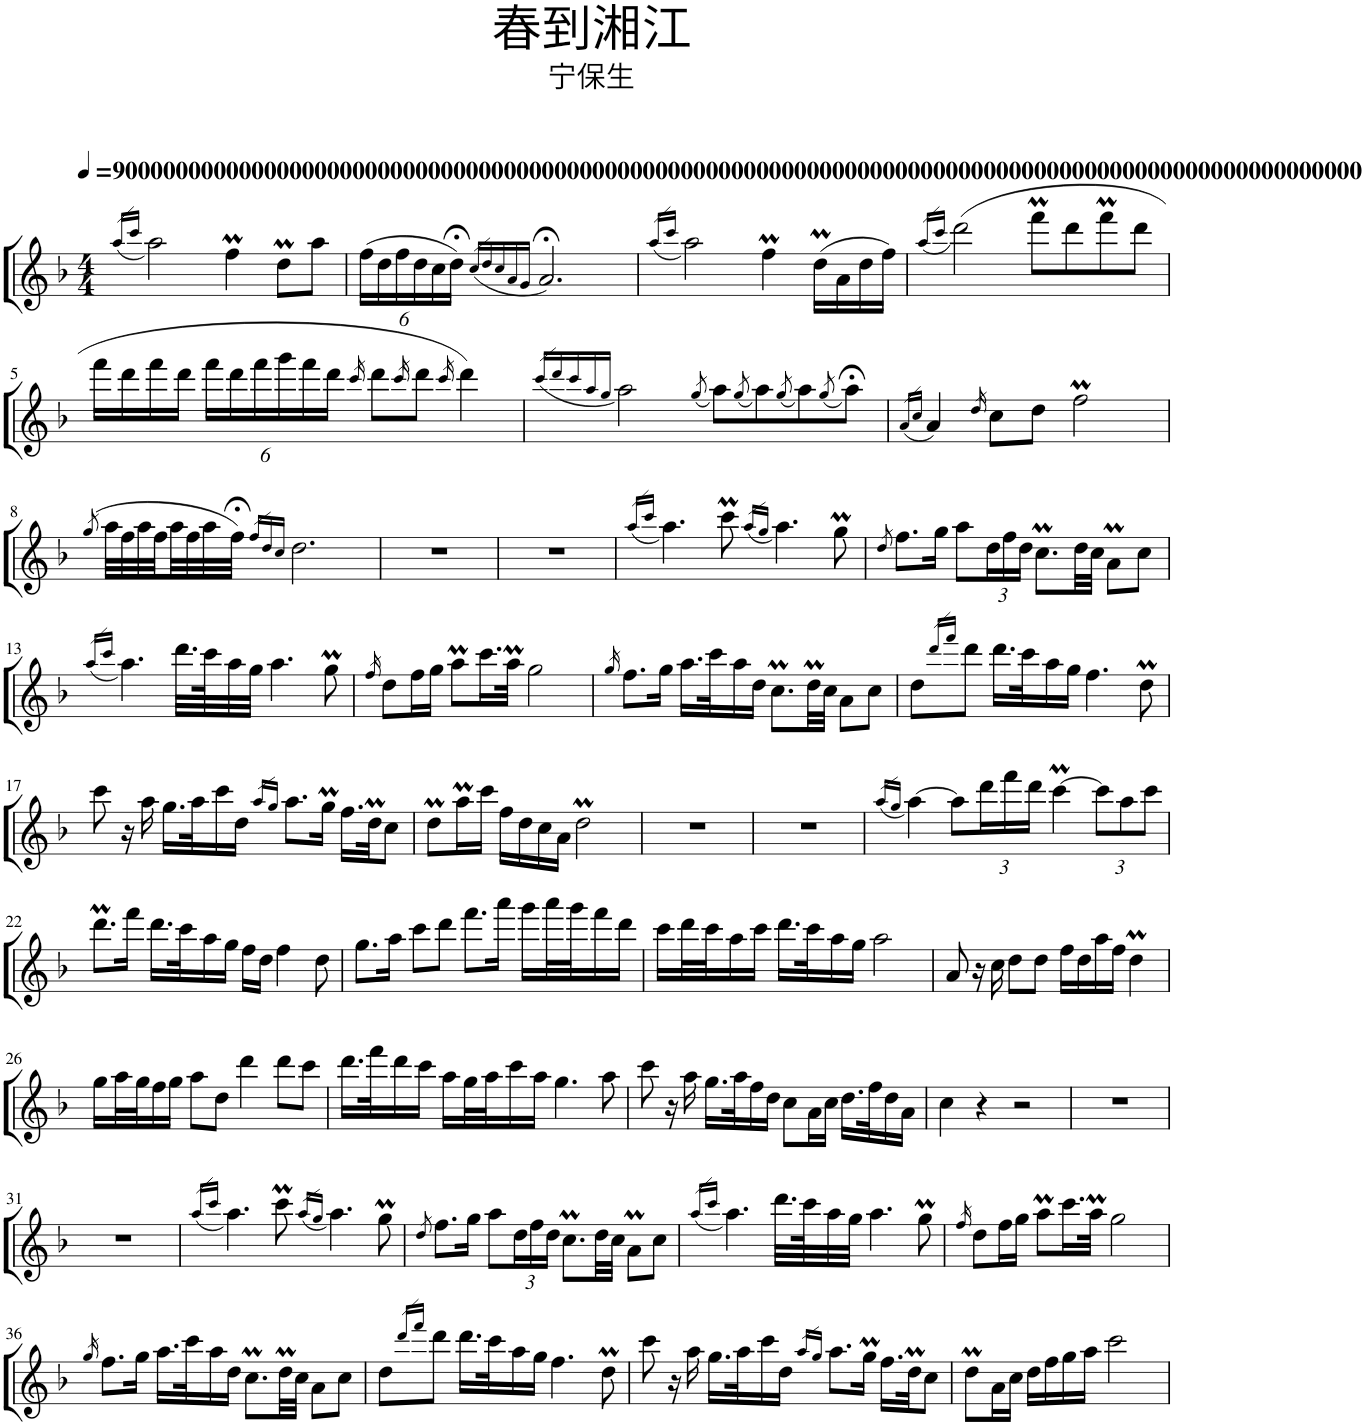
**kern
*part1
*staff1
*I"Flûte
*I'Fl
*clefG2
*k[b-]
*M4/4
*MM899999999999999922035829618061795373478032196637927259565994625220678230034244832875258751479709696
=1
(16qaa/LL
16qccc/JJ
2aa\)
4ffM\
8ddM\L
8aa\J
=2
*Xbrackettup
(24ff\LL
24dd\
24ff\
24dd\
24cc\
24dd;<\JJ)
(16qcc/LL
16qdd/
16qcc/
16qa/
16qg/JJ
2.a;</)
=3
(16qaa/LL
16qccc/JJ
2aa\)
4ffM\
(16ddM\LL
16a\
16dd\
16ff\JJ)
=4
(16qaa/LL
16qccc/JJ
(2ddd\)
8fffM\L
8ddd\
8fffM\
8ddd\J
!!LO:LB:g=z
=5
16fff\LL
16ddd\
16fff\
16ddd\JJ
24fff\LL
24ddd\
24fff\
24ggg\
24fff\
24ddd\JJ
16qccc/
8ddd\L
16qccc/
8ddd\J
16qccc/
4ddd\)
=6
(16qccc/LL
16qddd/
16qccc/
16qaa/
16qgg/JJ
2aa\)
(8qgg/
8aa\L)
(8qgg/
8aa\)
(8qgg/
8aa\)
(8qgg/
8aa;<\J)
=7
(16qa/LL
16qcc/JJ
4a/)
16qdd/
8cc\L
8dd\J
2ffM\
!!LO:LB:g=z
=8
(8qgg/
32aa\LLL
32ff\
32aa\
32ff\
32aa\
32ff\
32aa\
32ff;<\JJJ)
16qff/LL
16qdd/
16qcc/JJ
2.dd\
=9
1r
=10
1r
=11
(16qaa/LL
16qccc/JJ
4.aa\)
8cccM\
(16qaa/LL
16qgg/JJ
4.aa\)
8ggM\
=12
8qdd/
8.ff\L
16gg\Jk
8aa\L
24dd\L
24ff\
24dd\JJ
8.ccM\L
32dd\LL
32cc\JJJ
8am\L
8cc\J
!!LO:LB:g=z
=13
(16qaa/LL
16qccc/JJ
4.aa\)
32.ddd\LLL
64ccc\K
32aa\
32gg\JJJ
4.aa\
8ggM\
=14
16qff/
8dd\L
16ff\L
16gg\JJ
8aam\L
16.ccc\L
32aam\JJk
2gg\
=15
16qgg/
8.ff\L
16gg\Jk
16.aa\LL
32ccc\K
16aa\
16dd\JJ
8.ccM\L
32ddM\LL
32cc\JJJ
8a\L
8cc\J
=16
8dd\L
16qddd/LL
16qfff/JJ
8ddd\J
16.ddd\LL
32ccc\K
16aa\
16gg\JJ
4.ff\
8ddM\
!!LO:LB:g=z
=17
8ccc\
16r
16aa\
16.gg\LL
32aa\K
16ccc\
16dd\JJ
16qaa/LL
16qgg/JJ
8.aa\L
16ggM\Jk
16.ff\LL
32ddM\JK
8cc\J
=18
8ddM\L
16aam\L
16ccc\JJ
16ff\LL
16dd\
16cc\
16a\JJ
2ddM\
=19
1r
=20
1r
=21
(16qaa/LL
16qgg/JJ
[4aa\)
8aa\L]
24ddd\L
24fff\
24ddd\JJ
[4cccM\
12ccc\L]
12aa\
12ccc\J
!!LO:LB:g=z
=22
8.dddM\L
16fff\Jk
16.ddd\LL
32ccc\K
16aa\
16gg\JJ
16ff\LL
16dd\JJ
4ff\
8dd\
=23
8.gg\L
16aa\Jk
8ccc\L
8ddd\J
8.fff\L
16aaa\Jk
16ggg\LL
32aaa\L
32ggg\J
16fff\
16ddd\JJ
=24
16ccc\LL
32ddd\L
32ccc\J
16aa\
16ccc\JJ
16.ddd\LL
32ccc\K
16aa\
16gg\JJ
2aa\
=25
8a/
16r
16cc\
8dd\L
8dd\J
16ff\LL
16dd\
16aa\
16ff\JJ
4ddM\
!!LO:LB:g=z
=26
16gg\LL
32aa\L
32gg\J
16ff\
16gg\JJ
8aa\L
8dd\J
4ddd\
8ddd\L
8ccc\J
=27
16.ddd\LL
32fff\K
16ddd\
16ccc\JJ
16aa\LL
32gg\L
32aa\J
16ccc\
16aa\JJ
4.gg\
8aa\
=28
8ccc\
16r
16aa\
16.gg\LL
32aa\K
16ff\
16dd\JJ
8cc\L
16a\L
16cc\JJ
16.dd\LL
32ff\K
16dd\
16a\JJ
=29
4cc\
4r
2r
=30
1r
!!LO:LB:g=z
=31
1r
=32
(16qaa/LL
16qccc/JJ
4.aa\)
8cccM\
(16qaa/LL
16qgg/JJ
4.aa\)
8ggM\
=33
8qdd/
8.ff\L
16gg\Jk
8aa\L
24dd\L
24ff\
24dd\JJ
8.ccM\L
32dd\LL
32cc\JJJ
8am\L
8cc\J
=34
(16qaa/LL
16qccc/JJ
4.aa\)
32.ddd\LLL
64ccc\K
32aa\
32gg\JJJ
4.aa\
8ggM\
=35
16qff/
8dd\L
16ff\L
16gg\JJ
8aam\L
16.ccc\L
32aam\JJk
2gg\
!!LO:LB:g=z
=36
16qgg/
8.ff\L
16gg\Jk
16.aa\LL
32ccc\K
16aa\
16dd\JJ
8.ccM\L
32ddM\LL
32cc\JJJ
8a\L
8cc\J
=37
8dd\L
16qddd/LL
16qfff/JJ
8ddd\J
16.ddd\LL
32ccc\K
16aa\
16gg\JJ
4.ff\
8ddM\
=38
8ccc\
16r
16aa\
16.gg\LL
32aa\K
16ccc\
16dd\JJ
16qaa/LL
16qgg/JJ
8.aa\L
16ggM\Jk
16.ff\LL
32ddM\JK
8cc\J
=39
8ddM\L
16a\L
16cc\JJ
16dd\LL
16ff\
16gg\
16aa\JJ
2ccc\
=
*-
